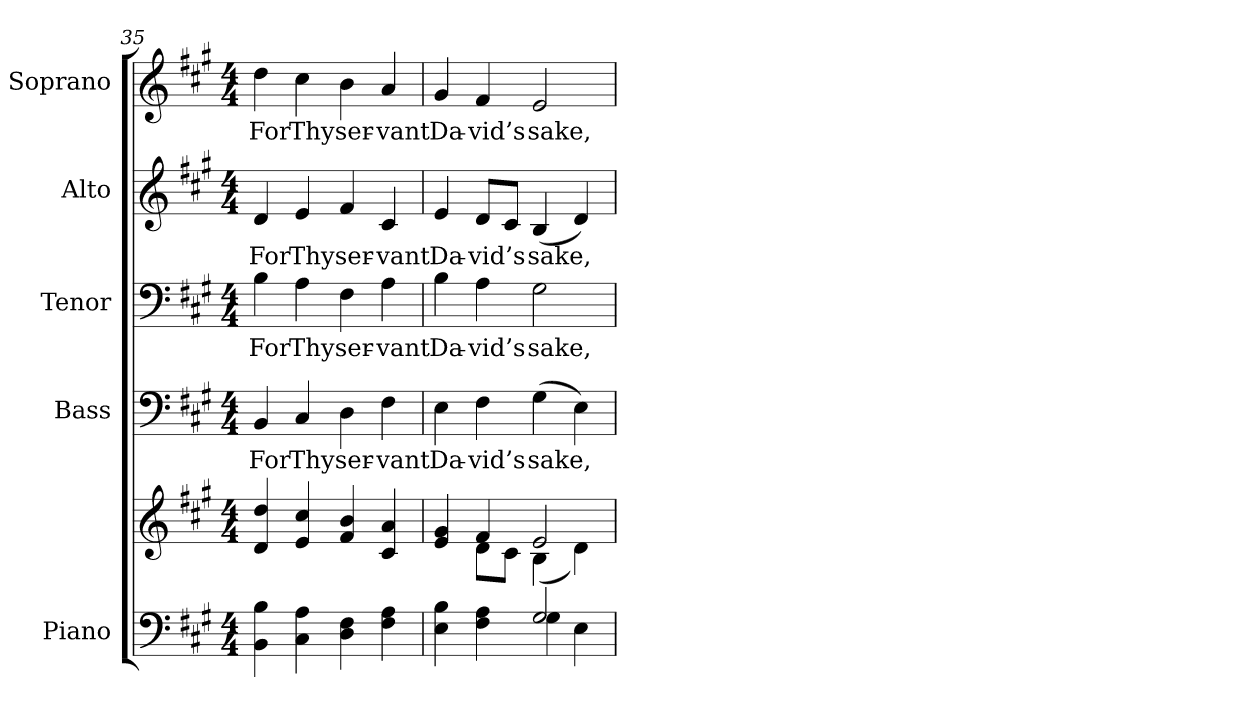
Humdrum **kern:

**kern	**kern	**kern	**text	**kern	**text	**kern	**text	**kern	**text
*part5	*part5	*part4	*part4	*part3	*part3	*part2	*part2	*part1	*part1
*staff6	*staff5	*staff4	*staff4	*staff3	*staff3	*staff2	*staff2	*staff1	*staff1
*I"Piano	*	*I"Bass	*	*I"Tenor	*	*I"Alto	*	*I"Soprano	*
*I'Pno.	*	*I'B.	*	*I'T.	*	*I'A.	*	*I'S.	*
!!LO:PB:g=z
*clefF4	*clefG2	*clefF4	*	*clefF4	*	*clefG2	*	*clefG2	*
*k[f#c#g#]	*k[f#c#g#]	*k[f#c#g#]	*	*k[f#c#g#]	*	*k[f#c#g#]	*	*k[f#c#g#]	*
*A:	*A:	*A:	*	*A:	*	*A:	*	*A:	*
*M4/4	*M4/4	*M4/4	*	*M4/4	*	*M4/4	*	*M4/4	*
=35	=35	=35	=35	=35	=35	=35	=35	=35	=35
!	!	!	!LO:LY:b:color=#000000	!	!	!	!	!	!
!	!	!	!	!	!LO:LY:b:color=#000000	!	!	!	!
!	!	!	!	!	!	!	!LO:LY:b:color=#000000	!	!
!	!	!	!	!	!	!	!	!	!LO:LY:b:color=#000000
4BBi\ 4Bi	4di/ 4ddi	4BBi/	For	4Bi\	For	4di/	For	4ddi\	For
!	!	!	!LO:LY:b:color=#000000	!	!	!	!	!	!
!	!	!	!	!	!LO:LY:b:color=#000000	!	!	!	!
!	!	!	!	!	!	!	!LO:LY:b:color=#000000	!	!
!	!	!	!	!	!	!	!	!	!LO:LY:b:color=#000000
4C#i\ 4Ai	4ei/ 4cc#i	4C#i/	Thy	4Ai\	Thy	4ei/	Thy	4cc#i\	Thy
!	!	!	!LO:LY:b:color=#000000	!	!	!	!	!	!
!	!	!	!	!	!LO:LY:b:color=#000000	!	!	!	!
!	!	!	!	!	!	!	!LO:LY:b:color=#000000	!	!
!	!	!	!	!	!	!	!	!	!LO:LY:b:color=#000000
4Di\ 4F#i	4f#i/ 4bi	4Di\	ser-	4F#i\	ser-	4f#i/	ser-	4bi\	ser-
!	!	!	!LO:LY:b:color=#000000	!	!	!	!	!	!
!	!	!	!	!	!LO:LY:b:color=#000000	!	!	!	!
!	!	!	!	!	!	!	!LO:LY:b:color=#000000	!	!
!	!	!	!	!	!	!	!	!	!LO:LY:b:color=#000000
4F#i\ 4Ai	4c#i/ 4ai	4F#i\	-vant	4Ai\	-vant	4c#i/	-vant	4ai/	-vant
=36	=36	=36	=36	=36	=36	=36	=36	=36	=36
*^	*^	*	*	*	*	*	*	*	*
!	!	!	!	!	!LO:LY:b:color=#000000	!	!	!	!	!	!
!	!	!	!	!	!	!	!LO:LY:b:color=#000000	!	!	!	!
!	!	!	!	!	!	!	!	!	!LO:LY:b:color=#000000	!	!
!	!	!	!	!	!	!	!	!	!	!	!LO:LY:b:color=#000000
4Ei\ 4Bi	2ryy	4ei/ 4g#i	4ryy	4Ei\	Da-	4Bi\	Da-	4ei/	Da-	4g#i/	Da-
!	!	!	!	!	!LO:LY:b:color=#000000	!	!	!	!	!	!
!	!	!	!	!	!	!	!LO:LY:b:color=#000000	!	!	!	!
!	!	!	!	!	!	!	!	!	!LO:LY:b:color=#000000	!	!
!	!	!	!	!	!	!	!	!	!	!	!LO:LY:b:color=#000000
4F#i\ 4Ai	.	4f#i/	8di\L	4F#i\	-vid’s	4Ai\	-vid’s	8di/L	-vid’s	4f#i/	-vid’s
.	.	.	8c#i\J	.	.	.	.	8c#i/J	.	.	.
!	!	!	!	!	!LO:LY:b:color=#000000	!	!	!	!	!	!
!	!	!	!	!	!	!	!LO:LY:b:color=#000000	!	!	!	!
!	!	!	!	!	!	!	!	!	!LO:LY:b:color=#000000	!	!
!	!	!	!	!	!	!	!	!	!	!	!LO:LY:b:color=#000000
2G#i/	4G#i\	2ei/	(4Bi\	(4G#i\	sake,	2G#i\	sake,	(4Bi/	sake,	2ei/	sake,
.	4Ei\	.	4di\)	4Ei\)	.	.	.	4di/)	.	.	.
*v	*v	*	*	*	*	*	*	*	*	*	*
*	*v	*v	*	*	*	*	*	*	*	*
=	=	=	=	=	=	=	=	=	=
*-	*-	*-	*-	*-	*-	*-	*-	*-	*-
